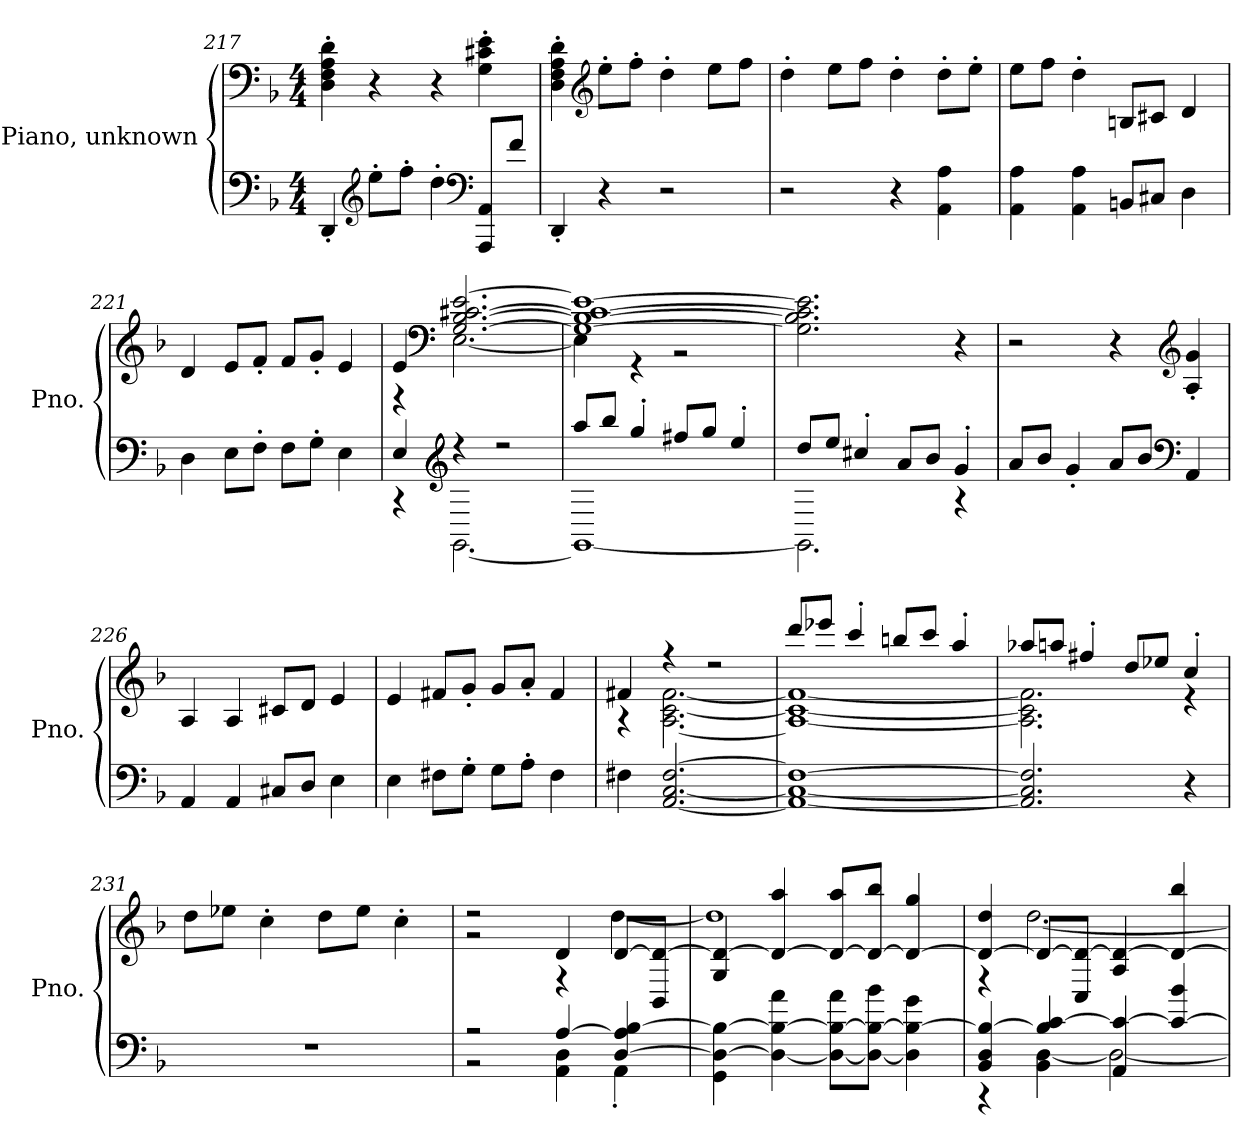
**kern	**kern
*part1	*part1
*staff2	*staff1
*I"Piano, unknown	*
*I'Pno.	*
*clefF4	*clefF4
*k[b-]	*k[b-]
*M4/4	*M4/4
=217	=217
4DD'/	4D\' 4F\' 4A\' 4d\'
*clefG2	*
8ee'\L	4r
8ff'\J	.
4dd'\	4r
*clefF4	*
8AAA/ 8AA/L	4G\' 4c#X\' 4e\'
8f/J	.
!!LO:LB:g=z
=218	=218
4DD'/	4D\' 4F\' 4A\' 4d\'
*	*clefG2
4r	8ee'\L
.	8ff'\J
2r	4dd'\
.	8ee\L
.	8ff\J
=219	=219
2r	4dd'\
.	8ee\L
.	8ff\J
4r	4dd'\
4AA\ 4A\	8dd'\L
.	8ee'\J
=220	=220
4AA\ 4A\	8ee\L
.	8ff\J
4AA\ 4A\	4dd'\
8BBn/L	8Bn/L
8C#X/J	8c#X/J
4D\	4d/
=221	=221
4D\	4d/
8E\L	8e/L
8F'\J	8f'/J
8F\L	8f/L
8G'\J	8g'/J
4E\	4e/
=222	=222
*^	*^
4E/	4r	4e/	4r
*clefG2	*	*clefF4	*
4r	[2.GG\	[2.G/ [2.B-/ [2.c#X/ [2.e/	[2.E\
2r	.	.	.
!!LO:LB:g=z	!!
=223	=223	=223	=223
8aa/L	1GG_	1G_ 1B-_ 1c#_ 1e_	4E\]
8bb-/J	.	.	.
4gg'/	.	.	4r
8ff#X/L	.	.	2r
8gg/J	.	.	.
4ee'/	.	.	.
*	*	*v	*v
=224	=224	=224
8dd/L	2.GG\]	2.G\] 2.B-\] 2.c#\] 2.e\]
8ee/J	.	.
4cc#X'/	.	.
8a/L	.	.
8b-/J	.	.
4g'/	4r	4r
*v	*v	*
=225	=225
8a/L	2r
8b-/J	.
4g'/	.
8a/L	4r
8b-/J	.
*clefF4	*clefG2
4AA/	4A/' 4g/'
=226	=226
4AA/	4A/
4AA/	4A/
8C#X/L	8c#X/L
8D/J	8d/J
4E\	4e/
=227	=227
4E\	4e/
8F#X\L	8f#X/L
8G'\J	8g'/J
8G\L	8g/L
8A'\J	8a'/J
4F#\	4f#/
=228	=228
*	*^
4F#X\	4f#X/	4r
[2.AA/ [2.C/ [2.F#/	4r	[2.A\ [2.c\ [2.f#\
.	2r	.
!!LO:PB:g=z	!!
=229	=229	=229
1AA_ 1C_ 1F#_	8ddd/L	1A_ 1c_ 1f#_
.	8eee-X/J	.
.	4ccc'/	.
.	8bbn/L	.
.	8ccc/J	.
.	4aa'/	.
=230	=230	=230
2.AA/] 2.C/] 2.F#/]	8aa-X/L	2.A\] 2.c\] 2.f#\]
.	8aan/J	.
.	4ff#X'/	.
.	8dd/L	.
.	8ee-X/J	.
4r	4cc'/	4r
*	*v	*v
=231	=231
1r	8dd\L
.	8ee-X\J
.	4cc'\
.	8dd\L
.	8ee-\J
.	4cc'\
=232	=232
*^	*^
2r	2r	2r	2r
[4A/	4AA\ 4D\	4d/	4r
[4D/ 4A/] [4B-/	4AA'\	[8d/L	[4dd\
.	.	8BB-/ 8d/_J	.
*v	*v	*	*
=233	=233	=233
4GG\ 4D\_ 4B-\_	4G/ 4d/_	1dd]
4D\_ 4B-\_ 4a\	4d/_ 4aa/	.
8D\_ 8B-\_ 8a\L	8d/_ 8aa/L	.
8D\_ 8B-\_ 8b-\J	8d/_ 8bb-/J	.
4D\] 4B-\_ 4g\	4d/_ 4gg/	.
!!LO:LB:g=z	!!
=234	=234	=234
*^	*	*
4BB-/ 4D/ 4B-/_	4r	4d/_ 4dd/	4r
4B-/] [4c/	4BB-\ [4D\	8d/L_	[2.dd\
.	.	8C/ 8d/_J	.
4AA/ 4c/_	2D\_	4A/ 4d/_	.
4c/_ 4b-/	.	4d/_ 4bb-/	.
*v	*v	*	*
*	*v	*v
=	=
*-	*-
